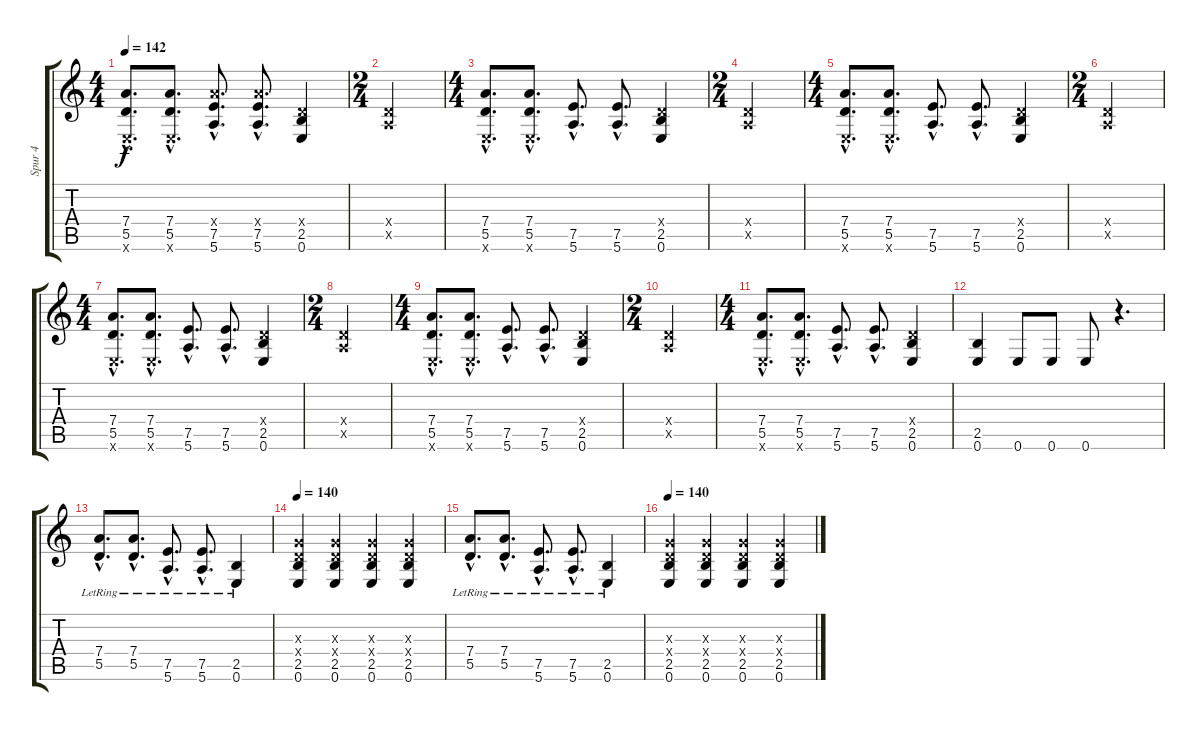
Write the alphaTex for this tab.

\track ("Spur 4" "Spur 4") {instrument electricguitarmuted}
\staff {score tabs}
\tuning (E4 B3 G3 D3 A2 E2) {hide}
\ts (4 4)
\tempo 142
\clef g2
\ks c
(7.4{hac} 5.5{hac} 0.6{hac x}).8{d dy f instrument electricguitarmuted} (7.4{hac} 5.5{hac} 0.6{hac x}).8{d} (7.4{hac x} 7.5{hac} 5.6{hac}).8{d} (7.4{hac x} 7.5{hac} 5.6{hac}).8{d} (0.4{x} 2.5 0.6).4 |
\ts (2 4)
(0.4{x} 0.5{x}).2 |
\ts (4 4)
(7.4{hac} 5.5{hac} 0.6{hac x}).8{d} (7.4{hac} 5.5{hac} 0.6{hac x}).8{d} (7.5{hac} 5.6{hac}).8{d} (7.5{hac} 5.6{hac}).8{d} (0.4{x} 2.5 0.6).4 |
\ts (2 4)
(0.4{x} 0.5{x}).2 |
\ts (4 4)
(7.4{hac} 5.5{hac} 0.6{hac x}).8{d} (7.4{hac} 5.5{hac} 0.6{hac x}).8{d} (7.5{hac} 5.6{hac}).8{d} (7.5{hac} 5.6{hac}).8{d} (0.4{x} 2.5 0.6).4 |
\ts (2 4)
(0.4{x} 0.5{x}).2 |
\ts (4 4)
(7.4{hac} 5.5{hac} 0.6{hac x}).8{d} (7.4{hac} 5.5{hac} 0.6{hac x}).8{d} (7.5{hac} 5.6{hac}).8{d} (7.5{hac} 5.6{hac}).8{d} (0.4{x} 2.5 0.6).4 |
\ts (2 4)
(0.4{x} 0.5{x}).2 |
\ts (4 4)
(7.4{hac} 5.5{hac} 0.6{hac x}).8{d} (7.4{hac} 5.5{hac} 0.6{hac x}).8{d} (7.5{hac} 5.6{hac}).8{d} (7.5{hac} 5.6{hac}).8{d} (0.4{x} 2.5 0.6).4 |
\ts (2 4)
(0.4{x} 0.5{x}).2 |
\ts (4 4)
(7.4{hac} 5.5{hac} 0.6{hac x}).8{d} (7.4{hac} 5.5{hac} 0.6{hac x}).8{d} (7.5{hac} 5.6{hac}).8{d} (7.5{hac} 5.6{hac}).8{d} (0.4{x} 2.5 0.6).4 |
(2.5 0.6).4 0.6.8 0.6.8 0.6.8 r.4{d} |
(7.4{hac lr} 5.5{hac lr}).8{d} (7.4{hac} 5.5{hac lr}).8{d} (7.5{hac lr} 5.6{hac lr}).8{d} (7.5{hac lr} 5.6{hac lr}).8{d} (2.5{lr} 0.6{lr}).4 |
\tempo 160
\tempo 140
(0.3{x} 0.4{x} 2.5 0.6).4{volume 10} (0.3{x} 0.4{x} 2.5 0.6).4{volume 10} (0.3{x} 0.4{x} 2.5 0.6).4{volume 10} (0.3{x} 0.4{x} 2.5 0.6).4{volume 10} |
(7.4{hac lr} 5.5{hac lr}).8{d} (7.4{hac} 5.5{hac lr}).8{d} (7.5{hac lr} 5.6{hac lr}).8{d} (7.5{hac lr} 5.6{hac lr}).8{d} (2.5{lr} 0.6{lr}).4 |
\tempo 160
\tempo 140
(0.3{x} 0.4{x} 2.5 0.6).4{volume 10} (0.3{x} 0.4{x} 2.5 0.6).4{volume 10} (0.3{x} 0.4{x} 2.5 0.6).4{volume 10} (0.3{x} 0.4{x} 2.5 0.6).4{volume 10}
